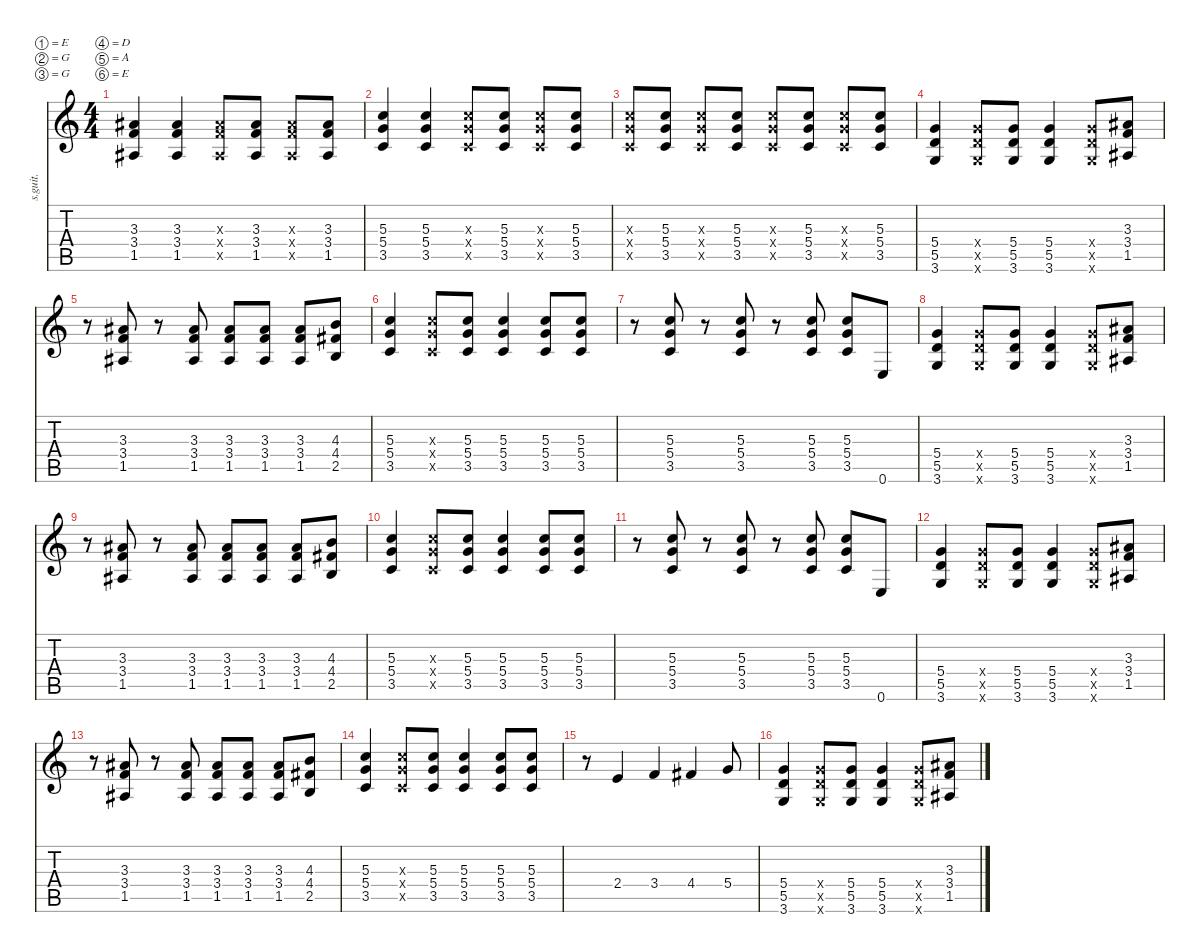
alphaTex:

\defaultSystemsLayout 4
\hideDynamics
\bracketExtendMode nobrackets
\track ("Gary Rossington (Slide/Rhythm Guitar)" "s.guit.") {instrument overdrivenguitar}
\staff {score tabs}
\tuning (E4 G3 G3 D3 A2 E2)
\ts (4 4)
\tempo (150 hide)
\clef g2
\ks c
(3.3{acc #} 3.4 1.5{acc #}).4{lyrics (0 "") lyrics (1 "") lyrics (2 "") lyrics (3 "") lyrics (4 "") dy f} (3.3{acc #} 3.4 1.5{acc #}).4{lyrics (0 "") lyrics (1 "") lyrics (2 "") lyrics (3 "") lyrics (4 "")} (3.3{x acc #} 3.4{x} 1.5{x acc #}).8{lyrics (0 "") lyrics (1 "") lyrics (2 "") lyrics (3 "") lyrics (4 "")} (3.3{acc #} 3.4 1.5{acc #}).8{lyrics (0 "") lyrics (1 "") lyrics (2 "") lyrics (3 "") lyrics (4 "")} (3.3{x acc #} 3.4{x} 1.5{x acc #}).8{lyrics (0 "") lyrics (1 "") lyrics (2 "") lyrics (3 "") lyrics (4 "")} (3.3{acc #} 3.4 1.5{acc #}).8{lyrics (0 "") lyrics (1 "") lyrics (2 "") lyrics (3 "") lyrics (4 "")} |
(5.3 5.4 3.5).4{lyrics (0 "") lyrics (1 "") lyrics (2 "") lyrics (3 "") lyrics (4 "")} (5.3 5.4 3.5).4{lyrics (0 "") lyrics (1 "") lyrics (2 "") lyrics (3 "") lyrics (4 "")} (5.3{x} 5.4{x} 3.5{x}).8{lyrics (0 "") lyrics (1 "") lyrics (2 "") lyrics (3 "") lyrics (4 "")} (5.3 5.4 3.5).8{lyrics (0 "") lyrics (1 "") lyrics (2 "") lyrics (3 "") lyrics (4 "")} (5.3{x} 5.4{x} 3.5{x}).8{lyrics (0 "") lyrics (1 "") lyrics (2 "") lyrics (3 "") lyrics (4 "")} (5.3 5.4 3.5).8{lyrics (0 "") lyrics (1 "") lyrics (2 "") lyrics (3 "") lyrics (4 "")} |
(5.3{x} 5.4{x} 3.5{x}).8{lyrics (0 "") lyrics (1 "") lyrics (2 "") lyrics (3 "") lyrics (4 "")} (5.3 5.4 3.5).8{lyrics (0 "") lyrics (1 "") lyrics (2 "") lyrics (3 "") lyrics (4 "")} (5.3{x} 5.4{x} 3.5{x}).8{lyrics (0 "") lyrics (1 "") lyrics (2 "") lyrics (3 "") lyrics (4 "")} (5.3 5.4 3.5).8{lyrics (0 "") lyrics (1 "") lyrics (2 "") lyrics (3 "") lyrics (4 "")} (5.3{x} 5.4{x} 3.5{x}).8{lyrics (0 "") lyrics (1 "") lyrics (2 "") lyrics (3 "") lyrics (4 "")} (5.3 5.4 3.5).8{lyrics (0 "") lyrics (1 "") lyrics (2 "") lyrics (3 "") lyrics (4 "")} (5.3{x} 5.4{x} 3.5{x}).8{lyrics (0 "") lyrics (1 "") lyrics (2 "") lyrics (3 "") lyrics (4 "")} (5.3 5.4 3.5).8{lyrics (0 "") lyrics (1 "") lyrics (2 "") lyrics (3 "") lyrics (4 "")} |
(5.4 5.5 3.6).4{lyrics (0 "") lyrics (1 "") lyrics (2 "") lyrics (3 "") lyrics (4 "")} (5.4{x} 5.5{x} 3.6{x}).8{lyrics (0 "") lyrics (1 "") lyrics (2 "") lyrics (3 "") lyrics (4 "")} (5.4 5.5 3.6).8{lyrics (0 "") lyrics (1 "") lyrics (2 "") lyrics (3 "") lyrics (4 "")} (5.4 5.5 3.6).4{lyrics (0 "") lyrics (1 "") lyrics (2 "") lyrics (3 "") lyrics (4 "")} (5.4{x} 5.5{x} 3.6{x}).8{lyrics (0 "") lyrics (1 "") lyrics (2 "") lyrics (3 "") lyrics (4 "")} (3.3{acc #} 3.4 1.5{acc #}).8{lyrics (0 "") lyrics (1 "") lyrics (2 "") lyrics (3 "") lyrics (4 "")} |
r.8 (3.3{acc #} 3.4 1.5{acc #}).8{lyrics (0 "") lyrics (1 "") lyrics (2 "") lyrics (3 "") lyrics (4 "")} r.8 (3.3{acc #} 3.4 1.5{acc #}).8{lyrics (0 "") lyrics (1 "") lyrics (2 "") lyrics (3 "") lyrics (4 "")} (3.3{acc #} 3.4 1.5{acc #}).8{lyrics (0 "") lyrics (1 "") lyrics (2 "") lyrics (3 "") lyrics (4 "")} (3.3{acc #} 3.4 1.5{acc #}).8{lyrics (0 "") lyrics (1 "") lyrics (2 "") lyrics (3 "") lyrics (4 "")} (3.3{acc #} 3.4 1.5{acc #}).8{lyrics (0 "") lyrics (1 "") lyrics (2 "") lyrics (3 "") lyrics (4 "")} (4.3 4.4{acc #} 2.5).8{lyrics (0 "") lyrics (1 "") lyrics (2 "") lyrics (3 "") lyrics (4 "")} |
(5.3 5.4 3.5).4{lyrics (0 "") lyrics (1 "") lyrics (2 "") lyrics (3 "") lyrics (4 "")} (5.3{x} 5.4{x} 3.5{x}).8{lyrics (0 "") lyrics (1 "") lyrics (2 "") lyrics (3 "") lyrics (4 "")} (5.3 5.4 3.5).8{lyrics (0 "") lyrics (1 "") lyrics (2 "") lyrics (3 "") lyrics (4 "")} (5.3 5.4 3.5).4{lyrics (0 "") lyrics (1 "") lyrics (2 "") lyrics (3 "") lyrics (4 "")} (5.3 5.4 3.5).8{lyrics (0 "") lyrics (1 "") lyrics (2 "") lyrics (3 "") lyrics (4 "")} (5.3 5.4 3.5).8{lyrics (0 "") lyrics (1 "") lyrics (2 "") lyrics (3 "") lyrics (4 "")} |
r.8 (5.3 5.4 3.5).8{lyrics (0 "") lyrics (1 "") lyrics (2 "") lyrics (3 "") lyrics (4 "")} r.8 (5.3 5.4 3.5).8{lyrics (0 "") lyrics (1 "") lyrics (2 "") lyrics (3 "") lyrics (4 "")} r.8 (5.3 5.4 3.5).8{lyrics (0 "") lyrics (1 "") lyrics (2 "") lyrics (3 "") lyrics (4 "")} (5.3 5.4 3.5).8{lyrics (0 "") lyrics (1 "") lyrics (2 "") lyrics (3 "") lyrics (4 "")} 0.6.8{lyrics (0 "") lyrics (1 "") lyrics (2 "") lyrics (3 "") lyrics (4 "")} |
(5.4 5.5 3.6).4{lyrics (0 "") lyrics (1 "") lyrics (2 "") lyrics (3 "") lyrics (4 "")} (5.4{x} 5.5{x} 3.6{x}).8{lyrics (0 "") lyrics (1 "") lyrics (2 "") lyrics (3 "") lyrics (4 "")} (5.4 5.5 3.6).8{lyrics (0 "") lyrics (1 "") lyrics (2 "") lyrics (3 "") lyrics (4 "")} (5.4 5.5 3.6).4{lyrics (0 "") lyrics (1 "") lyrics (2 "") lyrics (3 "") lyrics (4 "")} (5.4{x} 5.5{x} 3.6{x}).8{lyrics (0 "") lyrics (1 "") lyrics (2 "") lyrics (3 "") lyrics (4 "")} (3.3{acc #} 3.4 1.5{acc #}).8{lyrics (0 "") lyrics (1 "") lyrics (2 "") lyrics (3 "") lyrics (4 "")} |
r.8 (3.3{acc #} 3.4 1.5{acc #}).8{lyrics (0 "") lyrics (1 "") lyrics (2 "") lyrics (3 "") lyrics (4 "")} r.8 (3.3{acc #} 3.4 1.5{acc #}).8{lyrics (0 "") lyrics (1 "") lyrics (2 "") lyrics (3 "") lyrics (4 "")} (3.3{acc #} 3.4 1.5{acc #}).8{lyrics (0 "") lyrics (1 "") lyrics (2 "") lyrics (3 "") lyrics (4 "")} (3.3{acc #} 3.4 1.5{acc #}).8{lyrics (0 "") lyrics (1 "") lyrics (2 "") lyrics (3 "") lyrics (4 "")} (3.3{acc #} 3.4 1.5{acc #}).8{lyrics (0 "") lyrics (1 "") lyrics (2 "") lyrics (3 "") lyrics (4 "")} (4.3 4.4{acc #} 2.5).8{lyrics (0 "") lyrics (1 "") lyrics (2 "") lyrics (3 "") lyrics (4 "")} |
(5.3 5.4 3.5).4{lyrics (0 "") lyrics (1 "") lyrics (2 "") lyrics (3 "") lyrics (4 "")} (5.3{x} 5.4{x} 3.5{x}).8{lyrics (0 "") lyrics (1 "") lyrics (2 "") lyrics (3 "") lyrics (4 "")} (5.3 5.4 3.5).8{lyrics (0 "") lyrics (1 "") lyrics (2 "") lyrics (3 "") lyrics (4 "")} (5.3 5.4 3.5).4{lyrics (0 "") lyrics (1 "") lyrics (2 "") lyrics (3 "") lyrics (4 "")} (5.3 5.4 3.5).8{lyrics (0 "") lyrics (1 "") lyrics (2 "") lyrics (3 "") lyrics (4 "")} (5.3 5.4 3.5).8{lyrics (0 "") lyrics (1 "") lyrics (2 "") lyrics (3 "") lyrics (4 "")} |
r.8 (5.3 5.4 3.5).8{lyrics (0 "") lyrics (1 "") lyrics (2 "") lyrics (3 "") lyrics (4 "")} r.8 (5.3 5.4 3.5).8{lyrics (0 "") lyrics (1 "") lyrics (2 "") lyrics (3 "") lyrics (4 "")} r.8 (5.3 5.4 3.5).8{lyrics (0 "") lyrics (1 "") lyrics (2 "") lyrics (3 "") lyrics (4 "")} (5.3 5.4 3.5).8{lyrics (0 "") lyrics (1 "") lyrics (2 "") lyrics (3 "") lyrics (4 "")} 0.6.8{lyrics (0 "") lyrics (1 "") lyrics (2 "") lyrics (3 "") lyrics (4 "")} |
(5.4 5.5 3.6).4{lyrics (0 "") lyrics (1 "") lyrics (2 "") lyrics (3 "") lyrics (4 "")} (5.4{x} 5.5{x} 3.6{x}).8{lyrics (0 "") lyrics (1 "") lyrics (2 "") lyrics (3 "") lyrics (4 "")} (5.4 5.5 3.6).8{lyrics (0 "") lyrics (1 "") lyrics (2 "") lyrics (3 "") lyrics (4 "")} (5.4 5.5 3.6).4{lyrics (0 "") lyrics (1 "") lyrics (2 "") lyrics (3 "") lyrics (4 "")} (5.4{x} 5.5{x} 3.6{x}).8{lyrics (0 "") lyrics (1 "") lyrics (2 "") lyrics (3 "") lyrics (4 "")} (3.3{acc #} 3.4 1.5{acc #}).8{lyrics (0 "") lyrics (1 "") lyrics (2 "") lyrics (3 "") lyrics (4 "")} |
r.8 (3.3{acc #} 3.4 1.5{acc #}).8{lyrics (0 "") lyrics (1 "") lyrics (2 "") lyrics (3 "") lyrics (4 "")} r.8 (3.3{acc #} 3.4 1.5{acc #}).8{lyrics (0 "") lyrics (1 "") lyrics (2 "") lyrics (3 "") lyrics (4 "")} (3.3{acc #} 3.4 1.5{acc #}).8{lyrics (0 "") lyrics (1 "") lyrics (2 "") lyrics (3 "") lyrics (4 "")} (3.3{acc #} 3.4 1.5{acc #}).8{lyrics (0 "") lyrics (1 "") lyrics (2 "") lyrics (3 "") lyrics (4 "")} (3.3{acc #} 3.4 1.5{acc #}).8{lyrics (0 "") lyrics (1 "") lyrics (2 "") lyrics (3 "") lyrics (4 "")} (4.3 4.4{acc #} 2.5).8{lyrics (0 "") lyrics (1 "") lyrics (2 "") lyrics (3 "") lyrics (4 "")} |
(5.3 5.4 3.5).4{lyrics (0 "") lyrics (1 "") lyrics (2 "") lyrics (3 "") lyrics (4 "")} (5.3{x} 5.4{x} 3.5{x}).8{lyrics (0 "") lyrics (1 "") lyrics (2 "") lyrics (3 "") lyrics (4 "")} (5.3 5.4 3.5).8{lyrics (0 "") lyrics (1 "") lyrics (2 "") lyrics (3 "") lyrics (4 "")} (5.3 5.4 3.5).4{lyrics (0 "") lyrics (1 "") lyrics (2 "") lyrics (3 "") lyrics (4 "")} (5.3 5.4 3.5).8{lyrics (0 "") lyrics (1 "") lyrics (2 "") lyrics (3 "") lyrics (4 "")} (5.3 5.4 3.5).8{lyrics (0 "") lyrics (1 "") lyrics (2 "") lyrics (3 "") lyrics (4 "")} |
r.8 2.4.4{lyrics (0 "") lyrics (1 "") lyrics (2 "") lyrics (3 "") lyrics (4 "")} 3.4.4{lyrics (0 "") lyrics (1 "") lyrics (2 "") lyrics (3 "") lyrics (4 "")} 4.4{acc #}.4{lyrics (0 "") lyrics (1 "") lyrics (2 "") lyrics (3 "") lyrics (4 "")} 5.4.8{lyrics (0 "") lyrics (1 "") lyrics (2 "") lyrics (3 "") lyrics (4 "")} |
(5.4 5.5 3.6).4{lyrics (0 "") lyrics (1 "") lyrics (2 "") lyrics (3 "") lyrics (4 "")} (5.4{x} 5.5{x} 3.6{x}).8{lyrics (0 "") lyrics (1 "") lyrics (2 "") lyrics (3 "") lyrics (4 "")} (5.4 5.5 3.6).8{lyrics (0 "") lyrics (1 "") lyrics (2 "") lyrics (3 "") lyrics (4 "")} (5.4 5.5 3.6).4{lyrics (0 "") lyrics (1 "") lyrics (2 "") lyrics (3 "") lyrics (4 "")} (5.4{x} 5.5{x} 3.6{x}).8{lyrics (0 "") lyrics (1 "") lyrics (2 "") lyrics (3 "") lyrics (4 "")} (3.3{acc #} 3.4 1.5{acc #}).8{lyrics (0 "") lyrics (1 "") lyrics (2 "") lyrics (3 "") lyrics (4 "")}
